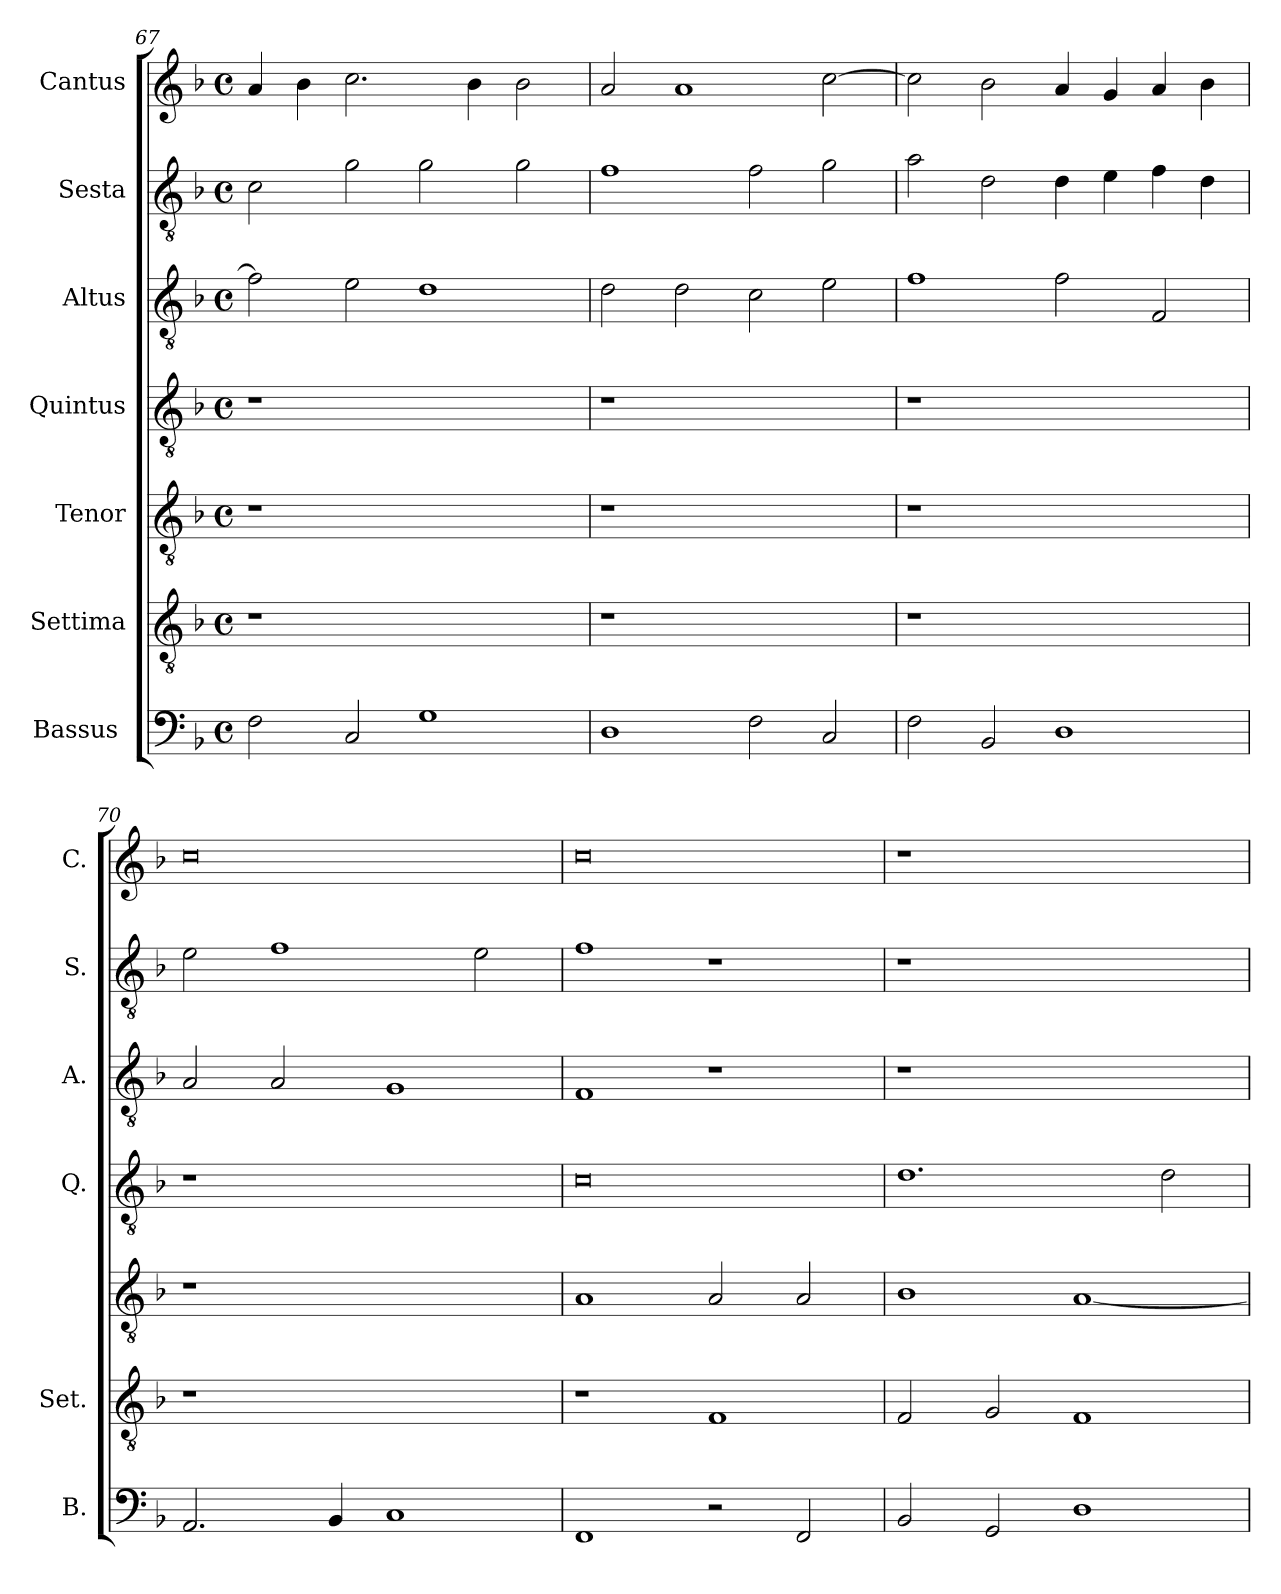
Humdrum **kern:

**kern	**kern	**kern	**kern	**kern	**kern	**kern
*part7	*part6	*part5	*part4	*part3	*part2	*part1
*staff7	*staff6	*staff5	*staff4	*staff3	*staff2	*staff1
*I"Bassus 	*I"Settima	*I"Tenor	*I"Quintus	*I"Altus	*I"Sesta	*I"Cantus
*I'B.	*I'Set.	*	*I'Q.	*I'A.	*I'S.	*I'C.
!!LO:PB:g=z
*clefF4	*clefGv2	*clefGv2	*clefGv2	*clefGv2	*clefGv2	*clefG2
*k[b-]	*k[b-]	*k[b-]	*k[b-]	*k[b-]	*k[b-]	*k[b-]
*F:	*F:	*F:	*F:	*F:	*F:	*F:
*M4/4	*M4/4	*M4/4	*M4/4	*M4/4	*M4/4	*M4/4
*met(c)	*met(c)	*met(c)	*met(c)	*met(c)	*met(c)	*met(c)
=67	=67	=67	=67	=67	=67	=67
2F\	1r	1r	1r	2f\]	2c\	4a/
.	.	.	.	.	.	4b-\
2C/	.	.	.	2e\	2g\	2.cc\
1G	1ryy	1ryy	1ryy	1d	2g\	.
.	.	.	.	.	.	4b-\
.	.	.	.	.	2g\	2b-\
=68	=68	=68	=68	=68	=68	=68
1D	1r	1r	1r	2d\	1f	2a/
.	.	.	.	2d\	.	1a
2F\	1ryy	1ryy	1ryy	2c\	2f\	.
2C/	.	.	.	2e\	2g\	[2cc\
=69	=69	=69	=69	=69	=69	=69
2F\	1r	1r	1r	1f	2a\	2cc\]
2BB-/	.	.	.	.	2d\	2b-\
1D	1ryy	1ryy	1ryy	2f\	4d\	4a/
.	.	.	.	.	4e\	4g/
.	.	.	.	2F/	4f\	4a/
.	.	.	.	.	4d\	4b-\
=70	=70	=70	=70	=70	=70	=70
2.AA/	1r	1r	1r	2A/	2e\	0cc
.	.	.	.	2A/	1f	.
4BB-/	.	.	.	.	.	.
1C	1ryy	1ryy	1ryy	1G	.	.
.	.	.	.	.	2e\	.
=71	=71	=71	=71	=71	=71	=71
1FF	1r	1A	0c	1F	1f	0cc
2r	1F	2A/	.	1r	1r	.
2FF/	.	2A/	.	.	.	.
=72	=72	=72	=72	=72	=72	=72
2BB-/	2F/	1B-	1.d	1r	1r	1r
2GG/	2G/	.	.	.	.	.
1D	1F	[1A	.	1ryy	1ryy	1ryy
.	.	.	2d\	.	.	.
=	=	=	=	=	=	=
*-	*-	*-	*-	*-	*-	*-
